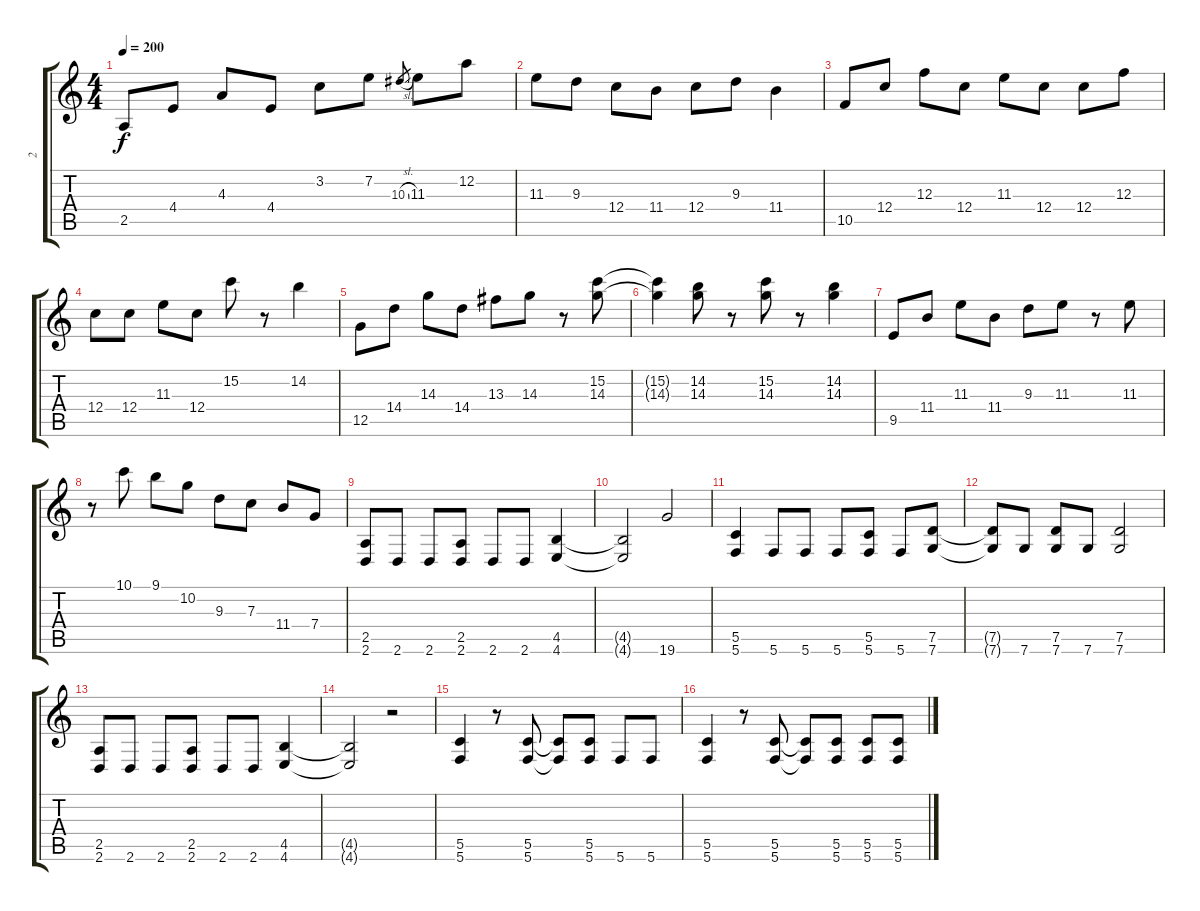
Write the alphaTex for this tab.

\track ("2" "2") {instrument acousticguitarsteel}
\staff {score tabs}
\tuning (D4 A3 F3 C3 G2 C2) {hide}
\ts (4 4)
\tempo 200
\clef g2
\ks c
2.5.8{dy f} 4.4.8 4.3.8 4.4.8 3.2.8 7.2.8 10.3{sl}.8{gr} 11.3.8 12.2.8 |
11.3.8 9.3.8 12.4.8 11.4.8 12.4.8 9.3.8 11.4.4 |
10.5.8 12.4.8 12.3.8 12.4.8 11.3.8 12.4.8 12.4.8 12.3.8 |
12.4.8 12.4.8 11.3.8 12.4.8 15.2.8 r.8 14.2.4 |
12.5.8 14.4.8 14.3.8 14.4.8 13.3.8 14.3.8 r.8 (15.2 14.3).8 |
(15.2{t} 14.3{t}).4 (14.2 14.3).8 r.8 (15.2 14.3).8 r.8 (14.2 14.3).4 |
9.5.8 11.4.8 11.3.8 11.4.8 9.3.8 11.3.8 r.8 11.3.8 |
r.8 10.1.8 9.1.8 10.2.8 9.3.8 7.3.8 11.4.8 7.4.8 |
(2.5 2.6).8 2.6.8 2.6.8 (2.5 2.6).8 2.6.8 2.6.8 (4.5 4.6).4 |
(4.5{t} 4.6{t}).2 19.6.2 |
(5.5 5.6).4 5.6.8 5.6.8 5.6.8 (5.5 5.6).8 5.6.8 (7.5 7.6).8 |
(7.5{t} 7.6{t}).8 7.6.8 (7.5 7.6).8 7.6.8 (7.5 7.6).2 |
(2.5 2.6).8 2.6.8 2.6.8 (2.5 2.6).8 2.6.8 2.6.8 (4.5 4.6).4 |
(4.5{t} 4.6{t}).2 r.2 |
(5.5 5.6).4 r.8 (5.5 5.6).8 (5.5{t} 5.6{t}).8 (5.5 5.6).8 5.6.8 5.6.8 |
(5.5 5.6).4 r.8 (5.5 5.6).8 (5.5{t} 5.6{t}).8 (5.5 5.6).8 (5.5 5.6).8 (5.5 5.6).8
